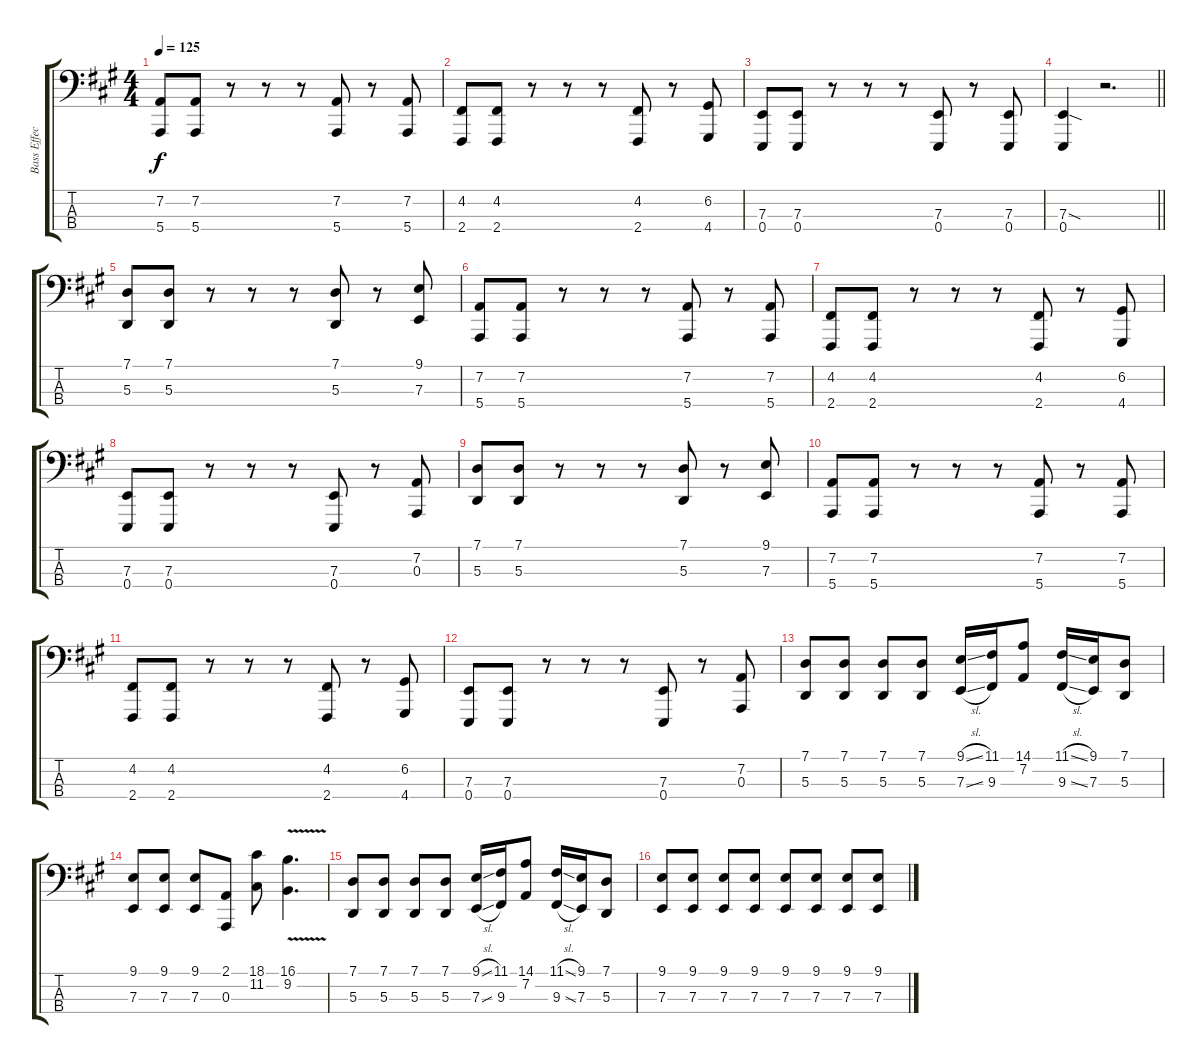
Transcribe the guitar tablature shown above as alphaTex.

\track ("Bass Effects" "Bass Effec") {instrument lead2sawtooth}
\staff {score tabs}
\tuning (G2 D2 A1 E1) {hide}
\ts (4 4)
\tempo 125
\clef f4
\ks a
(7.2 5.4).8{dy f} (7.2 5.4).8 r.8 r.8 r.8 (7.2 5.4).8 r.8 (7.2 5.4).8 |
(4.2 2.4).8 (4.2 2.4).8 r.8 r.8 r.8 (4.2 2.4).8 r.8 (6.2 4.4).8 |
(7.3 0.4).8 (7.3 0.4).8 r.8 r.8 r.8 (7.3 0.4).8 r.8 (7.3 0.4).8 |
\barLineRight lightlight
(7.3{sod} 0.4).4 r.2{d} |
(7.1 5.3).8 (7.1 5.3).8 r.8 r.8 r.8 (7.1 5.3).8 r.8 (9.1 7.3).8 |
(7.2 5.4).8 (7.2 5.4).8 r.8 r.8 r.8 (7.2 5.4).8 r.8 (7.2 5.4).8 |
(4.2 2.4).8 (4.2 2.4).8 r.8 r.8 r.8 (4.2 2.4).8 r.8 (6.2 4.4).8 |
(7.3 0.4).8 (7.3 0.4).8 r.8 r.8 r.8 (7.3 0.4).8 r.8 (7.2 0.3).8 |
(7.1 5.3).8 (7.1 5.3).8 r.8 r.8 r.8 (7.1 5.3).8 r.8 (9.1 7.3).8 |
(7.2 5.4).8 (7.2 5.4).8 r.8 r.8 r.8 (7.2 5.4).8 r.8 (7.2 5.4).8 |
(4.2 2.4).8 (4.2 2.4).8 r.8 r.8 r.8 (4.2 2.4).8 r.8 (6.2 4.4).8 |
(7.3 0.4).8 (7.3 0.4).8 r.8 r.8 r.8 (7.3 0.4).8 r.8 (7.2 0.3).8 |
(7.1 5.3).8 (7.1 5.3).8 (7.1 5.3).8 (7.1 5.3).8 (9.1{sl} 7.3{sl}).16 (11.1 9.3).16 (14.1 7.2).8 (11.1{sl} 9.3{sl}).16 (9.1 7.3).16 (7.1 5.3).8 |
(9.1 7.3).8 (9.1 7.3).8 (9.1 7.3).8 (2.1 0.3).8 (18.1 11.2).8 (16.1{v} 9.2{v}).4{d} |
(7.1 5.3).8 (7.1 5.3).8 (7.1 5.3).8 (7.1 5.3).8 (9.1{sl} 7.3{sl}).16 (11.1 9.3).16 (14.1 7.2).8 (11.1{sl} 9.3{sl}).16 (9.1 7.3).16 (7.1 5.3).8 |
(9.1 7.3).8 (9.1 7.3).8 (9.1 7.3).8 (9.1 7.3).8 (9.1 7.3).8 (9.1 7.3).8 (9.1 7.3).8 (9.1 7.3).8
